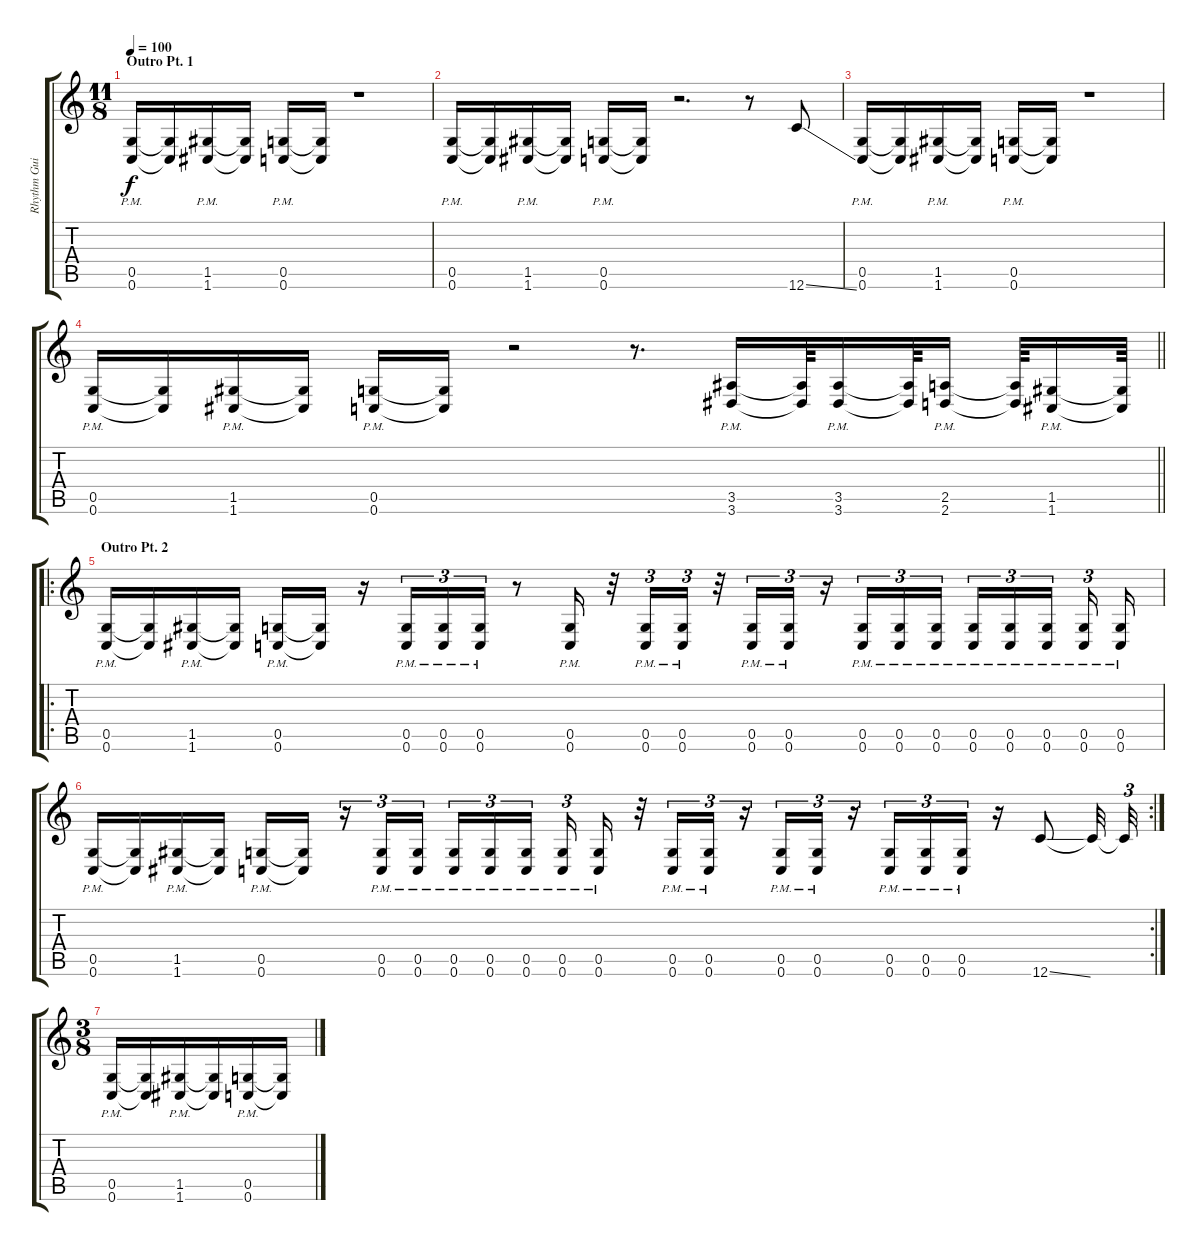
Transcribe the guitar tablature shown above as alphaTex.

\track ("Rhythm Guitar" "Rhythm Gui") {instrument distortionguitar}
\staff {score tabs}
\tuning (D4 A3 F3 C3 G2 C2) {hide}
\ts (11 8)
\section ("" "Outro Pt. 1")
\tempo 100
\clef g2
\ks c
(0.5{pm} 0.6{pm}).16{dy f} (0.5{t} 0.6{t}).16 (1.5{pm} 1.6{pm}).16 (1.5{t} 1.6{t}).16 (0.5{pm} 0.6{pm}).16 (0.5{t} 0.6{t}).16 r.1 |
(0.5{pm} 0.6{pm}).16 (0.5{t} 0.6{t}).16 (1.5{pm} 1.6{pm}).16 (1.5{t} 1.6{t}).16 (0.5{pm} 0.6{pm}).16 (0.5{t} 0.6{t}).16 r.2{d} r.8 12.6{ss}.8 |
(0.5{pm} 0.6{pm}).16 (0.5{t} 0.6{t}).16 (1.5{pm} 1.6{pm}).16 (1.5{t} 1.6{t}).16 (0.5{pm} 0.6{pm}).16 (0.5{t} 0.6{t}).16 r.1 |
\barLineRight lightlight
(0.5{pm} 0.6{pm}).16 (0.5{t} 0.6{t}).16 (1.5{pm} 1.6{pm}).16 (1.5{t} 1.6{t}).16 (0.5{pm} 0.6{pm}).16 (0.5{t} 0.6{t}).16 r.2 r.8{d} (3.5{pm} 3.6{pm}).16 (3.5{t} 3.6{t}).64 (3.5{pm} 3.6{pm}).16 (3.5{t} 3.6{t}).64 (2.5{pm} 2.6{pm}).16 (2.5{t} 2.6{t}).64 (1.5{pm} 1.6{pm}).16 (1.5{t} 1.6{t}).64 |
\ro
\section ("" "Outro Pt. 2")
(0.5{pm} 0.6{pm}).16 (0.5{t} 0.6{t}).16 (1.5{pm} 1.6{pm}).16 (1.5{t} 1.6{t}).16 (0.5{pm} 0.6{pm}).16 (0.5{t} 0.6{t}).16 r.16 (0.5{pm} 0.6{pm}).16{tu (3 2)} (0.5{pm} 0.6{pm}).16{tu (3 2)} (0.5{pm} 0.6{pm}).16{tu (3 2)} r.8 (0.5{pm} 0.6{pm}).16 r.32 (0.5{pm} 0.6{pm}).16{tu (3 2)} (0.5{pm} 0.6{pm}).16{tu (3 2)} r.32 (0.5{pm} 0.6{pm}).16{tu (3 2)} (0.5{pm} 0.6{pm}).16{tu (3 2)} r.16{tu (3 2)} (0.5{pm} 0.6{pm}).16{tu (3 2)} (0.5{pm} 0.6{pm}).16{tu (3 2)} (0.5{pm} 0.6{pm}).16{tu (3 2)} (0.5{pm} 0.6{pm}).16{tu (3 2)} (0.5{pm} 0.6{pm}).16{tu (3 2)} (0.5{pm} 0.6{pm}).16{tu (3 2)} (0.5{pm} 0.6{pm}).16{tu (3 2)} (0.5{pm} 0.6{pm}).16 |
\rc 2
(0.5{pm} 0.6{pm}).16 (0.5{t} 0.6{t}).16 (1.5{pm} 1.6{pm}).16 (1.5{t} 1.6{t}).16 (0.5{pm} 0.6{pm}).16 (0.5{t} 0.6{t}).16 r.16{tu (3 2)} (0.5{pm} 0.6{pm}).16{tu (3 2)} (0.5{pm} 0.6{pm}).16{tu (3 2)} (0.5{pm} 0.6{pm}).16{tu (3 2)} (0.5{pm} 0.6{pm}).16{tu (3 2)} (0.5{pm} 0.6{pm}).16{tu (3 2)} (0.5{pm} 0.6{pm}).16{tu (3 2)} (0.5{pm} 0.6{pm}).16 r.32 (0.5{pm} 0.6{pm}).16{tu (3 2)} (0.5{pm} 0.6{pm}).16{tu (3 2)} r.16{tu (3 2)} (0.5{pm} 0.6{pm}).16{tu (3 2)} (0.5{pm} 0.6{pm}).16{tu (3 2)} r.16{tu (3 2)} (0.5{pm} 0.6{pm}).16{tu (3 2)} (0.5{pm} 0.6{pm}).16{tu (3 2)} (0.5{pm} 0.6{pm}).16{tu (3 2)} r.16 12.6{ss}.8 12.6{t}.32 12.6{t}.32{tu (3 2)} |
\ts (3 8)
(0.5{pm} 0.6{pm}).16 (0.5{t} 0.6{t}).16 (1.5{pm} 1.6{pm}).16 (1.5{t} 1.6{t}).16 (0.5{pm} 0.6{pm}).16 (0.5{t} 0.6{t}).16
